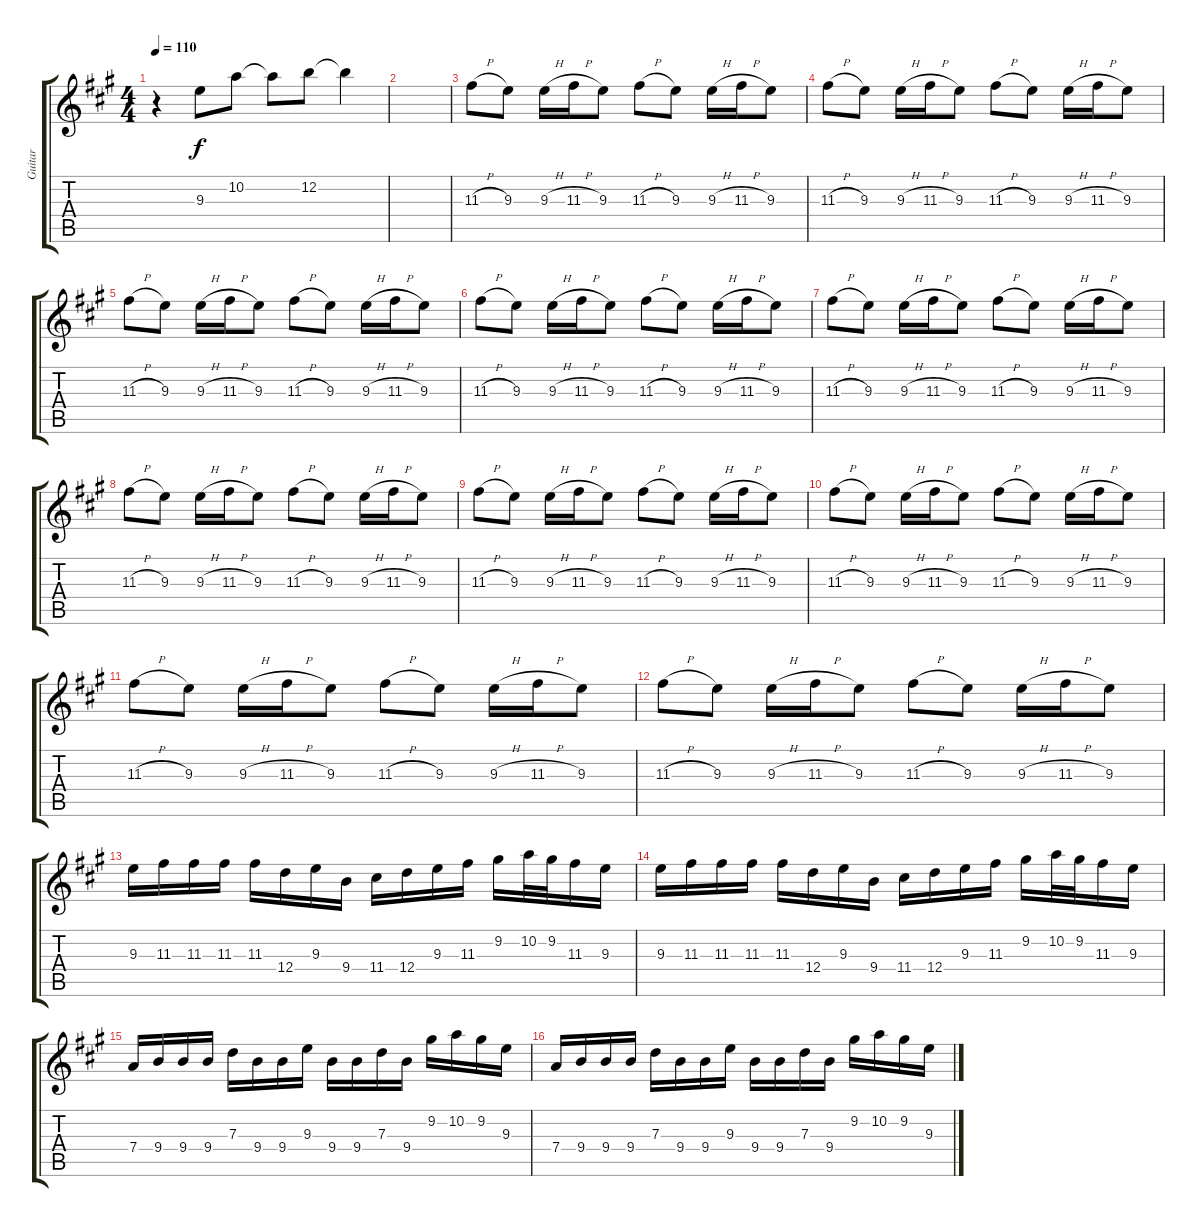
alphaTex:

\track ("Guitar" "Guitar") {instrument distortionguitar}
\staff {score tabs}
\tuning (E4 B3 G3 D3 A2 E2) {hide}
\ts (4 4)
\tempo 110
\clef g2
\ks a
r.4{dy f} 9.3.8 10.2.8 10.2{t}.8 12.2.8 12.2{t}.4 |
|
11.3{h}.8 9.3.8 9.3{h}.16 11.3{h}.16 9.3.8 11.3{h}.8 9.3.8 9.3{h}.16 11.3{h}.16 9.3.8 |
11.3{h}.8 9.3.8 9.3{h}.16 11.3{h}.16 9.3.8 11.3{h}.8 9.3.8 9.3{h}.16 11.3{h}.16 9.3.8 |
11.3{h}.8 9.3.8 9.3{h}.16 11.3{h}.16 9.3.8 11.3{h}.8 9.3.8 9.3{h}.16 11.3{h}.16 9.3.8 |
11.3{h}.8 9.3.8 9.3{h}.16 11.3{h}.16 9.3.8 11.3{h}.8 9.3.8 9.3{h}.16 11.3{h}.16 9.3.8 |
11.3{h}.8 9.3.8 9.3{h}.16 11.3{h}.16 9.3.8 11.3{h}.8 9.3.8 9.3{h}.16 11.3{h}.16 9.3.8 |
11.3{h}.8 9.3.8 9.3{h}.16 11.3{h}.16 9.3.8 11.3{h}.8 9.3.8 9.3{h}.16 11.3{h}.16 9.3.8 |
11.3{h}.8 9.3.8 9.3{h}.16 11.3{h}.16 9.3.8 11.3{h}.8 9.3.8 9.3{h}.16 11.3{h}.16 9.3.8 |
11.3{h}.8 9.3.8 9.3{h}.16 11.3{h}.16 9.3.8 11.3{h}.8 9.3.8 9.3{h}.16 11.3{h}.16 9.3.8 |
11.3{h}.8 9.3.8 9.3{h}.16 11.3{h}.16 9.3.8 11.3{h}.8 9.3.8 9.3{h}.16 11.3{h}.16 9.3.8 |
11.3{h}.8 9.3.8 9.3{h}.16 11.3{h}.16 9.3.8 11.3{h}.8 9.3.8 9.3{h}.16 11.3{h}.16 9.3.8 |
9.3.16 11.3.16 11.3.16 11.3.16 11.3.16 12.4.16 9.3.16 9.4.16 11.4.16 12.4.16 9.3.16 11.3.16 9.2.16 10.2.32 9.2.32 11.3.16 9.3.16 |
9.3.16 11.3.16 11.3.16 11.3.16 11.3.16 12.4.16 9.3.16 9.4.16 11.4.16 12.4.16 9.3.16 11.3.16 9.2.16 10.2.32 9.2.32 11.3.16 9.3.16 |
7.4.16 9.4.16 9.4.16 9.4.16 7.3.16 9.4.16 9.4.16 9.3.16 9.4.16 9.4.16 7.3.16 9.4.16 9.2.16 10.2.16 9.2.16 9.3.16 |
7.4.16 9.4.16 9.4.16 9.4.16 7.3.16 9.4.16 9.4.16 9.3.16 9.4.16 9.4.16 7.3.16 9.4.16 9.2.16 10.2.16 9.2.16 9.3.16
